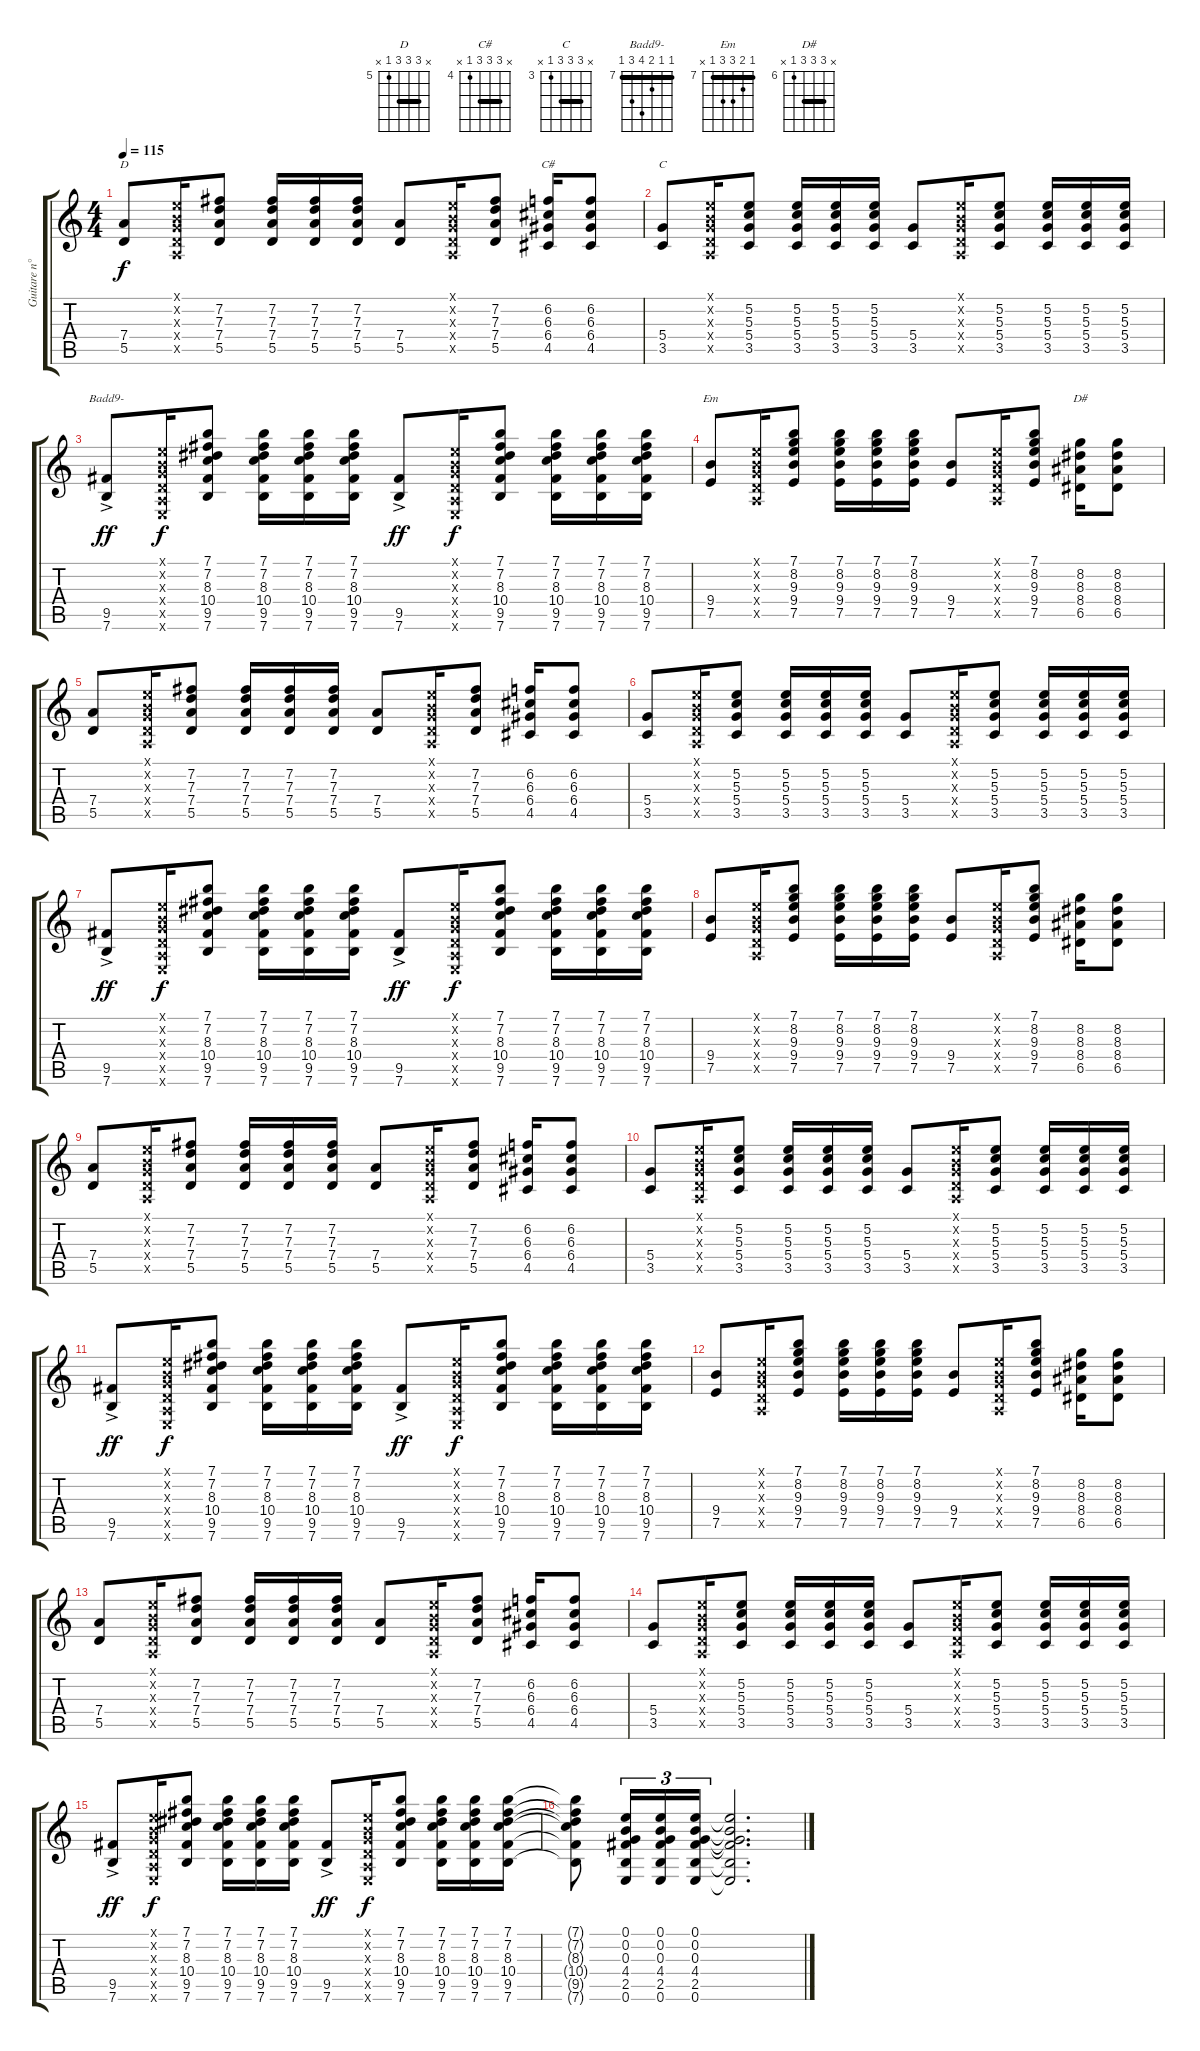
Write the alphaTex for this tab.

\track ("Guitare n°1" "Guitare n°") {instrument acousticguitarsteel}
\staff {score tabs}
\tuning (E4 B3 G3 D3 A2 E2) {hide}
\chord ("D" x 7 7 7 5 x) {firstfret 5 barre 7}
\chord ("C#" x 6 6 6 4 x) {firstfret 4 barre 6}
\chord ("C" x 5 5 5 3 x) {firstfret 3 barre 5}
\chord ("Badd9-" 7 7 8 10 9 7) {firstfret 7 barre 7}
\chord ("Em" 7 8 9 9 7 x) {firstfret 7 barre 7}
\chord ("D#" x 8 8 8 6 x) {firstfret 6 barre 8}
\ts (4 4)
\tempo 115
\clef g2
\ks c
(7.4 5.5).8{ch "D" dy f} (0.1{x} 0.2{x} 0.3{x} 0.4{x} 0.5{x}).16 (7.2 7.3 7.4 5.5).8 (7.2 7.3 7.4 5.5).16 (7.2 7.3 7.4 5.5).16 (7.2 7.3 7.4 5.5).16 (7.4 5.5).8 (0.1{x} 0.2{x} 0.3{x} 0.4{x} 0.5{x}).16 (7.2 7.3 7.4 5.5).8 (6.2 6.3 6.4 4.5).16{ch "C#"} (6.2 6.3 6.4 4.5).8 |
(5.4 3.5).8{ch "C"} (0.1{x} 0.2{x} 0.3{x} 0.4{x} 0.5{x}).16 (5.2 5.3 5.4 3.5).8 (5.2 5.3 5.4 3.5).16 (5.2 5.3 5.4 3.5).16 (5.2 5.3 5.4 3.5).16 (5.4 3.5).8 (0.1{x} 0.2{x} 0.3{x} 0.4{x} 0.5{x}).16 (5.2 5.3 5.4 3.5).8 (5.2 5.3 5.4 3.5).16 (5.2 5.3 5.4 3.5).16 (5.2 5.3 5.4 3.5).16 |
(9.5 7.6{ac}).8{ch "Badd9-" dy ff} (0.1{x} 0.2{x} 0.3{x} 0.4{x} 0.5{x} 0.6{x}).16{dy f} (7.1 7.2 8.3 10.4 9.5 7.6).8 (7.1 7.2 8.3 10.4 9.5 7.6).16 (7.1 7.2 8.3 10.4 9.5 7.6).16 (7.1 7.2 8.3 10.4 9.5 7.6).16 (9.5 7.6{ac}).8{dy ff} (0.1{x} 0.2{x} 0.3{x} 0.4{x} 0.5{x} 0.6{x}).16{dy f} (7.1 7.2 8.3 10.4 9.5 7.6).8 (7.1 7.2 8.3 10.4 9.5 7.6).16 (7.1 7.2 8.3 10.4 9.5 7.6).16 (7.1 7.2 8.3 10.4 9.5 7.6).16 |
(9.4 7.5).8{ch "Em"} (0.1{x} 0.2{x} 0.3{x} 0.4{x} 0.5{x}).16 (7.1 8.2 9.3 9.4 7.5).8 (7.1 8.2 9.3 9.4 7.5).16 (7.1 8.2 9.3 9.4 7.5).16 (7.1 8.2 9.3 9.4 7.5).16 (9.4 7.5).8 (0.1{x} 0.2{x} 0.3{x} 0.4{x} 0.5{x}).16 (7.1 8.2 9.3 9.4 7.5).8 (8.2 8.3 8.4 6.5).16{ch "D#"} (8.2 8.3 8.4 6.5).8 |
(7.4 5.5).8 (0.1{x} 0.2{x} 0.3{x} 0.4{x} 0.5{x}).16 (7.2 7.3 7.4 5.5).8 (7.2 7.3 7.4 5.5).16 (7.2 7.3 7.4 5.5).16 (7.2 7.3 7.4 5.5).16 (7.4 5.5).8 (0.1{x} 0.2{x} 0.3{x} 0.4{x} 0.5{x}).16 (7.2 7.3 7.4 5.5).8 (6.2 6.3 6.4 4.5).16 (6.2 6.3 6.4 4.5).8 |
(5.4 3.5).8 (0.1{x} 0.2{x} 0.3{x} 0.4{x} 0.5{x}).16 (5.2 5.3 5.4 3.5).8 (5.2 5.3 5.4 3.5).16 (5.2 5.3 5.4 3.5).16 (5.2 5.3 5.4 3.5).16 (5.4 3.5).8 (0.1{x} 0.2{x} 0.3{x} 0.4{x} 0.5{x}).16 (5.2 5.3 5.4 3.5).8 (5.2 5.3 5.4 3.5).16 (5.2 5.3 5.4 3.5).16 (5.2 5.3 5.4 3.5).16 |
(9.5 7.6{ac}).8{dy ff} (0.1{x} 0.2{x} 0.3{x} 0.4{x} 0.5{x} 0.6{x}).16{dy f} (7.1 7.2 8.3 10.4 9.5 7.6).8 (7.1 7.2 8.3 10.4 9.5 7.6).16 (7.1 7.2 8.3 10.4 9.5 7.6).16 (7.1 7.2 8.3 10.4 9.5 7.6).16 (9.5 7.6{ac}).8{dy ff} (0.1{x} 0.2{x} 0.3{x} 0.4{x} 0.5{x} 0.6{x}).16{dy f} (7.1 7.2 8.3 10.4 9.5 7.6).8 (7.1 7.2 8.3 10.4 9.5 7.6).16 (7.1 7.2 8.3 10.4 9.5 7.6).16 (7.1 7.2 8.3 10.4 9.5 7.6).16 |
(9.4 7.5).8 (0.1{x} 0.2{x} 0.3{x} 0.4{x} 0.5{x}).16 (7.1 8.2 9.3 9.4 7.5).8 (7.1 8.2 9.3 9.4 7.5).16 (7.1 8.2 9.3 9.4 7.5).16 (7.1 8.2 9.3 9.4 7.5).16 (9.4 7.5).8 (0.1{x} 0.2{x} 0.3{x} 0.4{x} 0.5{x}).16 (7.1 8.2 9.3 9.4 7.5).8 (8.2 8.3 8.4 6.5).16 (8.2 8.3 8.4 6.5).8 |
(7.4 5.5).8 (0.1{x} 0.2{x} 0.3{x} 0.4{x} 0.5{x}).16 (7.2 7.3 7.4 5.5).8 (7.2 7.3 7.4 5.5).16 (7.2 7.3 7.4 5.5).16 (7.2 7.3 7.4 5.5).16 (7.4 5.5).8 (0.1{x} 0.2{x} 0.3{x} 0.4{x} 0.5{x}).16 (7.2 7.3 7.4 5.5).8 (6.2 6.3 6.4 4.5).16 (6.2 6.3 6.4 4.5).8 |
(5.4 3.5).8 (0.1{x} 0.2{x} 0.3{x} 0.4{x} 0.5{x}).16 (5.2 5.3 5.4 3.5).8 (5.2 5.3 5.4 3.5).16 (5.2 5.3 5.4 3.5).16 (5.2 5.3 5.4 3.5).16 (5.4 3.5).8 (0.1{x} 0.2{x} 0.3{x} 0.4{x} 0.5{x}).16 (5.2 5.3 5.4 3.5).8 (5.2 5.3 5.4 3.5).16 (5.2 5.3 5.4 3.5).16 (5.2 5.3 5.4 3.5).16 |
(9.5 7.6{ac}).8{dy ff} (0.1{x} 0.2{x} 0.3{x} 0.4{x} 0.5{x} 0.6{x}).16{dy f} (7.1 7.2 8.3 10.4 9.5 7.6).8 (7.1 7.2 8.3 10.4 9.5 7.6).16 (7.1 7.2 8.3 10.4 9.5 7.6).16 (7.1 7.2 8.3 10.4 9.5 7.6).16 (9.5 7.6{ac}).8{dy ff} (0.1{x} 0.2{x} 0.3{x} 0.4{x} 0.5{x} 0.6{x}).16{dy f} (7.1 7.2 8.3 10.4 9.5 7.6).8 (7.1 7.2 8.3 10.4 9.5 7.6).16 (7.1 7.2 8.3 10.4 9.5 7.6).16 (7.1 7.2 8.3 10.4 9.5 7.6).16 |
(9.4 7.5).8 (0.1{x} 0.2{x} 0.3{x} 0.4{x} 0.5{x}).16 (7.1 8.2 9.3 9.4 7.5).8 (7.1 8.2 9.3 9.4 7.5).16 (7.1 8.2 9.3 9.4 7.5).16 (7.1 8.2 9.3 9.4 7.5).16 (9.4 7.5).8 (0.1{x} 0.2{x} 0.3{x} 0.4{x} 0.5{x}).16 (7.1 8.2 9.3 9.4 7.5).8 (8.2 8.3 8.4 6.5).16 (8.2 8.3 8.4 6.5).8 |
(7.4 5.5).8 (0.1{x} 0.2{x} 0.3{x} 0.4{x} 0.5{x}).16 (7.2 7.3 7.4 5.5).8 (7.2 7.3 7.4 5.5).16 (7.2 7.3 7.4 5.5).16 (7.2 7.3 7.4 5.5).16 (7.4 5.5).8 (0.1{x} 0.2{x} 0.3{x} 0.4{x} 0.5{x}).16 (7.2 7.3 7.4 5.5).8 (6.2 6.3 6.4 4.5).16 (6.2 6.3 6.4 4.5).8 |
(5.4 3.5).8 (0.1{x} 0.2{x} 0.3{x} 0.4{x} 0.5{x}).16 (5.2 5.3 5.4 3.5).8 (5.2 5.3 5.4 3.5).16 (5.2 5.3 5.4 3.5).16 (5.2 5.3 5.4 3.5).16 (5.4 3.5).8 (0.1{x} 0.2{x} 0.3{x} 0.4{x} 0.5{x}).16 (5.2 5.3 5.4 3.5).8 (5.2 5.3 5.4 3.5).16 (5.2 5.3 5.4 3.5).16 (5.2 5.3 5.4 3.5).16 |
(9.5 7.6{ac}).8{dy ff} (0.1{x} 0.2{x} 0.3{x} 0.4{x} 0.5{x} 0.6{x}).16{dy f} (7.1 7.2 8.3 10.4 9.5 7.6).8 (7.1 7.2 8.3 10.4 9.5 7.6).16 (7.1 7.2 8.3 10.4 9.5 7.6).16 (7.1 7.2 8.3 10.4 9.5 7.6).16 (9.5 7.6{ac}).8{dy ff} (0.1{x} 0.2{x} 0.3{x} 0.4{x} 0.5{x} 0.6{x}).16{dy f} (7.1 7.2 8.3 10.4 9.5 7.6).8 (7.1 7.2 8.3 10.4 9.5 7.6).16 (7.1 7.2 8.3 10.4 9.5 7.6).16 (7.1 7.2 8.3 10.4 9.5 7.6).16 |
(7.1{t} 7.2{t} 8.3{t} 10.4{t} 9.5{t} 7.6{t}).8 (0.1 0.2 0.3 4.4 2.5 0.6).16{tu (3 2)} (0.1 0.2 0.3 4.4 2.5 0.6).16{tu (3 2)} (0.1 0.2 0.3 4.4 2.5 0.6).16{tu (3 2)} (0.1{t} 0.2{t} 0.3{t} 4.4{t} 2.5{t} 0.6{t}).2{d}
